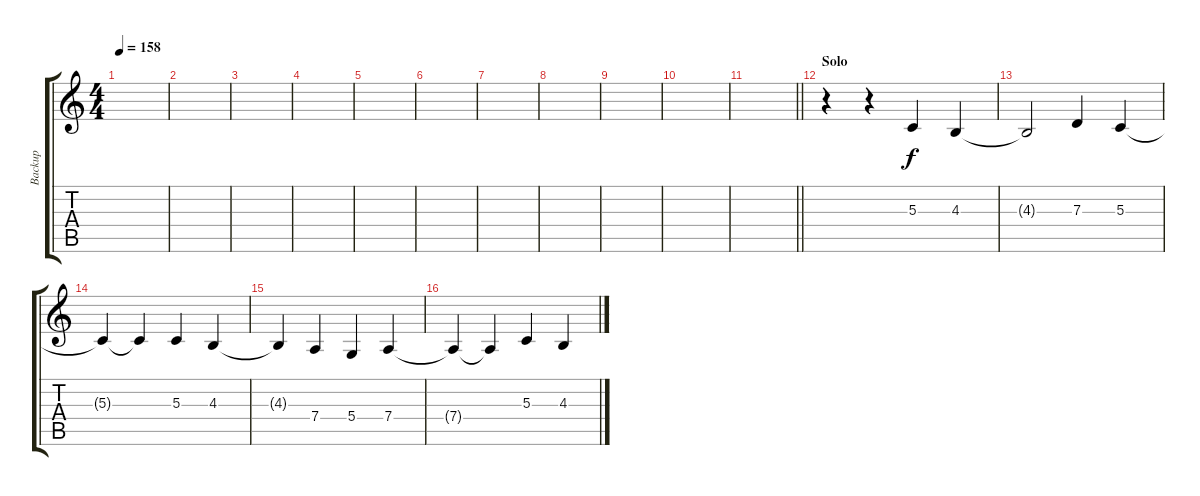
\track ("Backup" "Backup") {instrument altosax}
\staff {score tabs}
\tuning (E4 B3 G3 D3 A2 E2) {hide}
\ts (4 4)
\tempo 158
\clef g2
\ks c
|
|
|
|
|
|
|
|
|
|
\barLineRight lightlight
|
\section ("" "Solo")
r.4{volume 14} r.4 5.3.4 4.3.4 |
4.3{t}.2 7.3.4 5.3.4 |
5.3{t}.4 5.3{t}.4 5.3.4 4.3.4 |
4.3{t}.4 7.4.4 5.4.4 7.4.4 |
7.4{t}.4{volume 14} 7.4{t}.4 5.3.4 4.3.4
